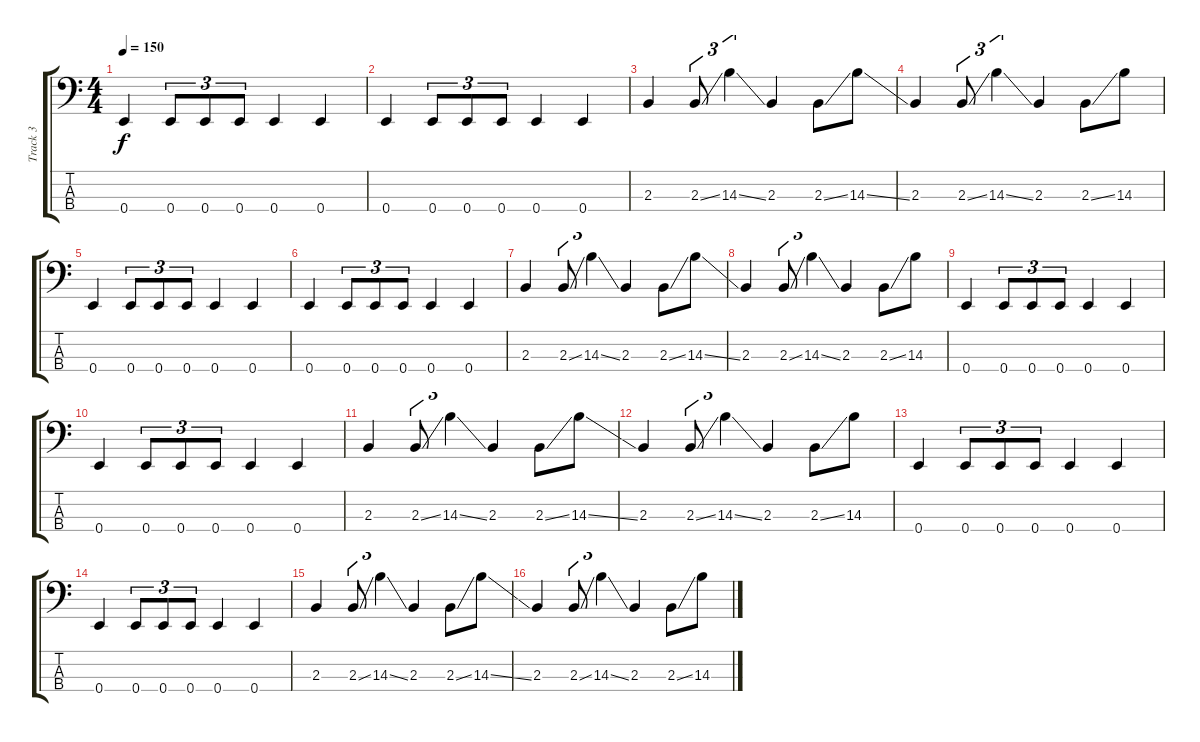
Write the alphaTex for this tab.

\track ("Track 3" "Track 3") {instrument acousticbass}
\staff {score tabs}
\tuning (G2 D2 A1 E1) {hide}
\ts (4 4)
\tempo 150
\clef f4
\ks c
0.4.4{dy f} 0.4.8{tu (3 2)} 0.4.8{tu (3 2)} 0.4.8{tu (3 2)} 0.4.4 0.4.4 |
0.4.4 0.4.8{tu (3 2)} 0.4.8{tu (3 2)} 0.4.8{tu (3 2)} 0.4.4 0.4.4 |
2.3.4 2.3{ss}.8{tu (3 2)} 14.3{ss}.4{tu (3 2)} 2.3.4 2.3{ss}.8 14.3{ss}.8 |
2.3.4 2.3{ss}.8{tu (3 2)} 14.3{ss}.4{tu (3 2)} 2.3.4 2.3{ss}.8 14.3.8 |
0.4.4 0.4.8{tu (3 2)} 0.4.8{tu (3 2)} 0.4.8{tu (3 2)} 0.4.4 0.4.4 |
0.4.4 0.4.8{tu (3 2)} 0.4.8{tu (3 2)} 0.4.8{tu (3 2)} 0.4.4 0.4.4 |
2.3.4 2.3{ss}.8{tu (3 2)} 14.3{ss}.4{tu (3 2)} 2.3.4 2.3{ss}.8 14.3{ss}.8 |
2.3.4 2.3{ss}.8{tu (3 2)} 14.3{ss}.4{tu (3 2)} 2.3.4 2.3{ss}.8 14.3.8 |
0.4.4 0.4.8{tu (3 2)} 0.4.8{tu (3 2)} 0.4.8{tu (3 2)} 0.4.4 0.4.4 |
0.4.4 0.4.8{tu (3 2)} 0.4.8{tu (3 2)} 0.4.8{tu (3 2)} 0.4.4 0.4.4 |
2.3.4 2.3{ss}.8{tu (3 2)} 14.3{ss}.4{tu (3 2)} 2.3.4 2.3{ss}.8 14.3{ss}.8 |
2.3.4 2.3{ss}.8{tu (3 2)} 14.3{ss}.4{tu (3 2)} 2.3.4 2.3{ss}.8 14.3.8 |
0.4.4 0.4.8{tu (3 2)} 0.4.8{tu (3 2)} 0.4.8{tu (3 2)} 0.4.4 0.4.4 |
0.4.4 0.4.8{tu (3 2)} 0.4.8{tu (3 2)} 0.4.8{tu (3 2)} 0.4.4 0.4.4 |
2.3.4{volume 0} 2.3{ss}.8{tu (3 2)} 14.3{ss}.4{tu (3 2)} 2.3.4 2.3{ss}.8 14.3{ss}.8 |
2.3.4 2.3{ss}.8{tu (3 2)} 14.3{ss}.4{tu (3 2)} 2.3.4 2.3{ss}.8 14.3.8
